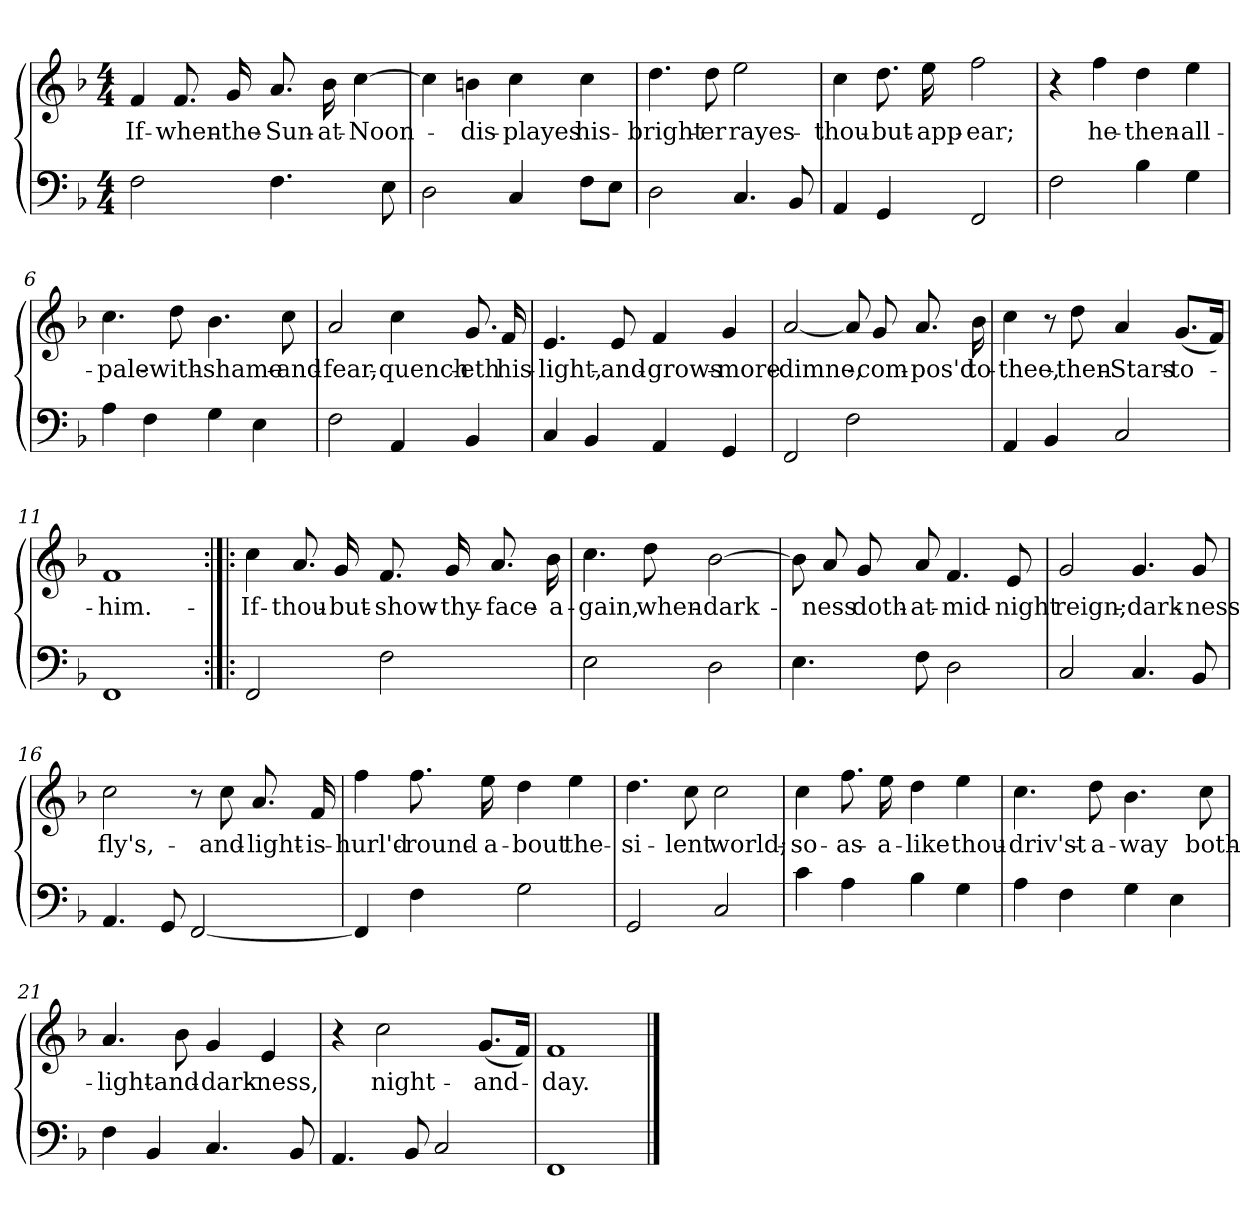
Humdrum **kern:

**kern	**kern	**text
*part2	*part1	*part1
*staff2	*staff1	*staff1
*clefF4	*clefG2	*
*k[b-]	*k[b-]	*
*d:	*d:	*
*M4/4	*M4/4	*
=1	=1	=1
2F\	4f/	If-
.	8.f/	when-
.	16g/	the-
4.F\	8.a/	Sun-
.	16b-\	at-
.	[4cc\	Noon-
8E\	.	.
=2	=2	=2
2D\	4cc\]	.
.	4bn\	dis-
4C/	4cc\	-playes
8F\L	4cc\	his-
8E\J	.	.
=3	=3	=3
2D\	4.dd\	bright-
.	8dd\	-er
4.C/	2ee\	rayes-
8BB-/	.	.
=4	=4	=4
4AA/	4cc\	thou-
4GG/	8.dd\	but-
.	16ee\	app-
2FF/	2ff\	-ear;
=5	=5	=5
2F\	4r	.
.	4ff\	he-
4B-\	4dd\	then-
4G\	4ee\	all-
!!LO:LB:g=z
=6	=6	=6
4A\	4.cc\	pale-
4F\	.	.
.	8dd\	with-
4G\	4.b-\	shame-
4E\	.	.
.	8cc\	and-
=7	=7	=7
2F\	2a/	fear,-
4AA/	4cc\	quench-
4BB-/	8.g/	-eth
.	16f/	his-
=8	=8	=8
4C/	4.e/	light,-
4BB-/	.	.
.	8e/	and-
4AA/	4f/	grows-
4GG/	4g/	more-
=9	=9	=9
2FF/	[2a/	dimne,-
2F\	8a/]	.
.	8g/	com-
.	8.a/	-pos'd
.	16b-\	to-
=10	=10	=10
4AA/	4cc\	thee,-
4BB-/	8r	.
.	8dd\	then-
2C/	4a/	Stars-
.	(8.g/L	to-
.	16f/Jk)	.
!!LO:LB:g=z
=11	=11	=11
1FF/	1f/	him.-
=12:|!|:	=12:|!|:	=12:|!|:
2FF/	4cc\	If-
.	8.a/	thou-
.	16g/	but-
2F\	8.f/	show-
.	16g/	thy-
.	8.a/	face-
.	16b-\	a-
=13	=13	=13
2E\	4.cc\	-gain,
.	8dd\	when-
2D\	[2b-\	dark-
=14	=14	=14
4.E\	8b-\]	.
.	8a/	-ness
.	8g/	doth-
8F\	8a/	at-
2D\	4.f/	mid-
.	8e/	-night
=15	=15	=15
2C/	2g/	reign;-
4.C/	4.g/	dark-
8BB-/	8g/	-ness
!!LO:LB:g=z
=16	=16	=16
4.AA/	2cc\	fly's,-
8GG/	.	.
[2FF/	8r	.
.	8cc\	and-
.	8.a/	light-
.	16f/	is-
=17	=17	=17
4FF/]	4ff\	hurl'd-
4F\	8.ff\	round-
.	16ee\	a-
2G\	4dd\	-bout
.	4ee\	the-
=18	=18	=18
2GG/	4.dd\	si-
.	8cc\	-lent
2C/	2cc\	world;-
=19	=19	=19
4c\	4cc\	so-
4A\	8.ff\	as-
.	16ee\	a-
4B-\	4dd\	-like
4G\	4ee\	thou-
!!LO:LB:g=z
=20	=20	=20
4A\	4.cc\	driv'st-
4F\	.	.
.	8dd\	a-
4G\	4.b-\	-way
4E\	.	.
.	8cc\	both-
=21	=21	=21
4F\	4.a/	light-
4BB-/	.	.
.	8b-\	and-
4.C/	4g/	dark-
.	4e/	-ness,
8BB-/	.	.
=22	=22	=22
4.AA/	4r	.
.	2cc\	night-
8BB-/	.	.
2C/	.	.
.	(8.g/L	and-
.	16f/Jk)	.
=23	=23	=23
1FF/	1f/	day.-
==	==	==
*-	*-	*-
